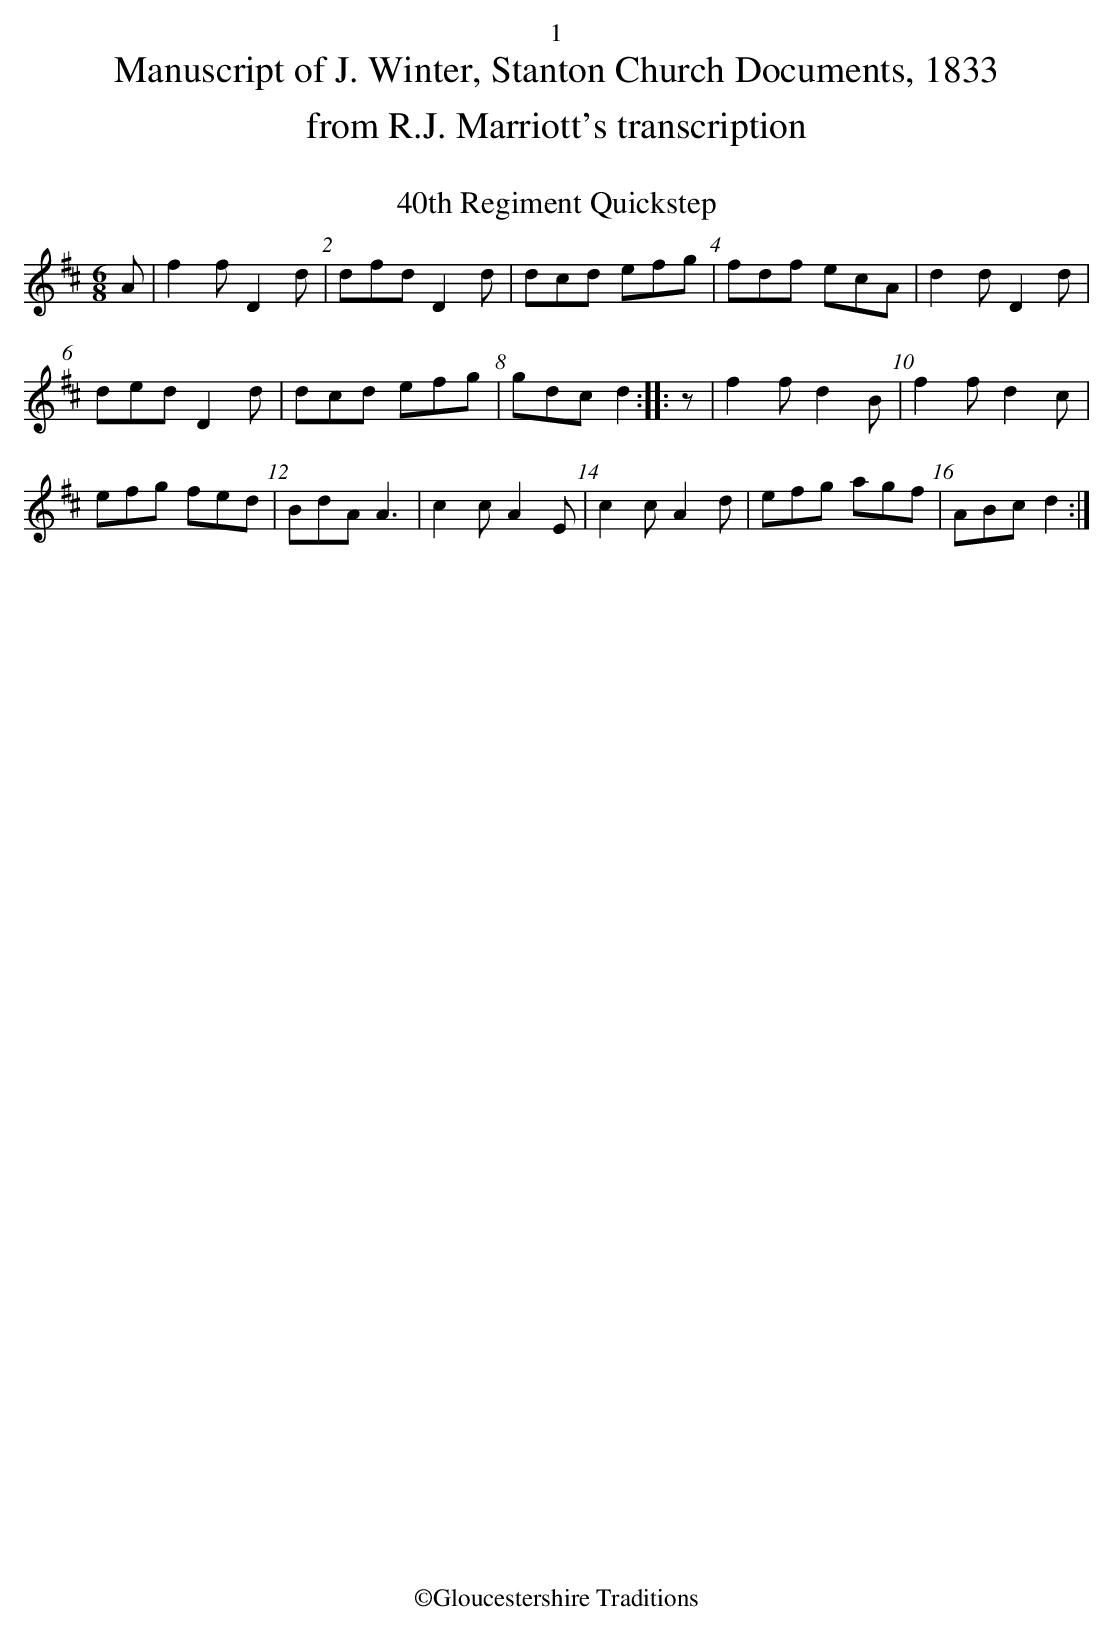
X:1
T:40th Regiment Quickstep
M:6/8
L:1/8
K:D
A|f2fD2d|dfd D2d|dcd efg|fdf ecA|d2dD2d|
ded D2d|dcd efg|gdc d2::z|f2fd2B|f2fd2c|
efg fed|BdA A3|c2cA2E|c2cA2d|efg agf|ABc d2:|]
